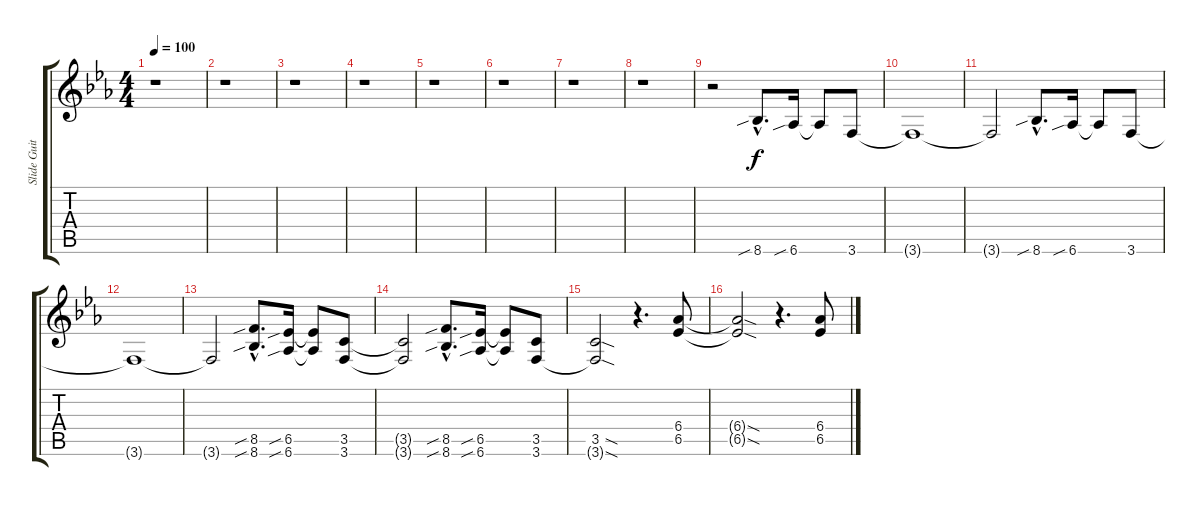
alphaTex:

\track ("Slide Guitar" "Slide Guit") {instrument distortionguitar}
\staff {score tabs}
\tuning (E4 B3 G3 D3 A2 D2) {hide}
\ts (4 4)
\tempo 100
\clef g2
\ks eb
r.1{dy f instrument distortionguitar} |
r.1 |
r.1 |
r.1 |
r.1 |
r.1 |
r.1 |
r.1 |
r.2 8.6{sib hac}.8{d} 6.6{sib}.16 6.6{t}.8 3.6.8 |
3.6{t}.1 |
3.6{t}.2 8.6{sib hac}.8{d} 6.6{sib}.16 6.6{t}.8 3.6.8 |
3.6{t}.1 |
3.6{t}.2 (8.5{sib hac} 8.6{sib hac}).8{d} (6.5{sib} 6.6{sib}).16 (6.5{t} 6.6{t}).8 (3.5 3.6).8 |
(3.5{t} 3.6{t}).2 (8.5{sib hac} 8.6{sib hac}).8{d} (6.5{sib} 6.6{sib}).16 (6.5{t} 6.6{t}).8 (3.5 3.6).8 |
(3.5{sod} 3.6{sod t}).2 r.4{d} (6.4 6.5).8 |
(6.4{sod t} 6.5{sod t}).2 r.4{d} (6.4 6.5).8
